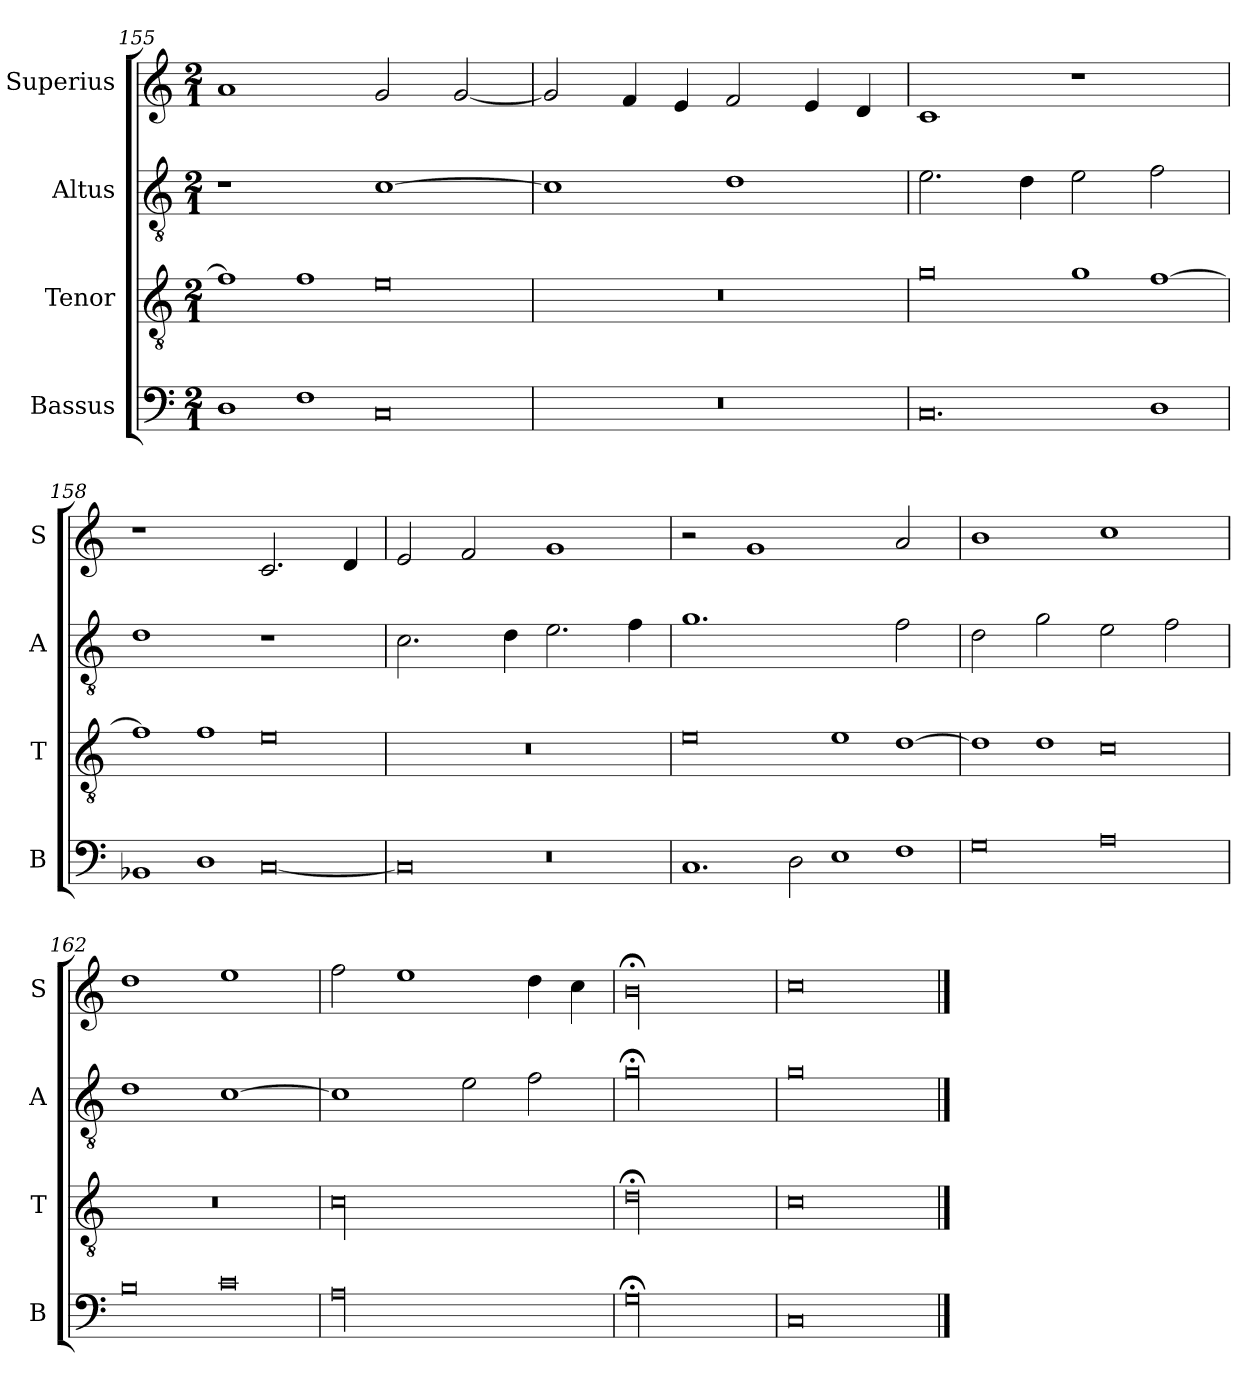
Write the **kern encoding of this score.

**kern	**kern	**kern	**kern
*part4	*part3	*part2	*part1
*staff4	*staff3	*staff2	*staff1
*I"Bassus	*I"Tenor	*I"Altus	*I"Superius
*I'B	*I'T	*I'A	*I'S
*clefF4	*clefGv2	*clefGv2	*clefG2
*k[]	*k[]	*k[]	*k[]
*M2/1	*M2/1	*M2/1	*M2/1
=155	=155	=155	=155
!LO:N:vis=1	!LO:N:vis=1	!	!
2D\	2f\]	1r	1a
!LO:N:vis=1	!LO:N:vis=1	!	!
2F\	2f\	.	.
!LO:N:vis=0	!LO:N:vis=0	!	!
1C	1e	[1c	2g/
.	.	.	[2g/
=156	=156	=156	=156
!LO:N:vis=00	!LO:N:vis=00	!	!
0r	0r	1c]	2g/]
.	.	.	4f/
.	.	.	4e/
.	.	1d	2f/
.	.	.	4e/
.	.	.	4d/
=157	=157	=157	=157
!LO:N:vis=0.	!LO:N:vis=0	!	!
1.C	1g	2.e\	1c
.	.	4d\	.
!	!LO:N:vis=1	!	!
.	2g\	2e\	1r
!LO:N:vis=1	!LO:N:vis=1	!	!
2D\	[2f\	2f\	.
=158	=158	=158	=158
!LO:N:vis=1	!LO:N:vis=1	!	!
2BB-X/	2f\]	1d	1r
!LO:N:vis=1	!LO:N:vis=1	!	!
2D\	2f\	.	.
!LO:N:vis=0	!LO:N:vis=0	!	!
[1C	1e	1r	2.c/
.	.	.	4d/
=159	=159	=159	=159
!LO:N:vis=0	!LO:N:vis=00	!	!
1C]	0r	2.c\	2e/
.	.	.	2f/
.	.	4d\	.
!LO:N:vis=0	!	!	!
1r	.	2.e\	1g
.	.	4f\	.
=160	=160	=160	=160
!LO:N:vis=1.	!LO:N:vis=0	!	!
2.C/	1e	1.g	2r
.	.	.	1g
!LO:N:vis=2	!	!	!
4D\	.	.	.
!LO:N:vis=1	!LO:N:vis=1	!	!
2E\	2e\	.	.
!LO:N:vis=1	!LO:N:vis=1	!	!
2F\	[2d\	2f\	2a/
=161	=161	=161	=161
!LO:N:vis=0	!LO:N:vis=1	!	!
1G	2d\]	2d\	1b
!	!LO:N:vis=1	!	!
.	2d\	2g\	.
!LO:N:vis=0	!LO:N:vis=0	!	!
1A	1c	2e\	1cc
.	.	2f\	.
=162	=162	=162	=162
!LO:N:vis=0	!LO:N:vis=00	!	!
1B	0r	1d	1dd
!LO:N:vis=0	!	!	!
1c	.	[1c	1ee
=163	=163	=163	=163
!LO:N:vis=00	!LO:N:vis=00	!	!
0A	0c	1c]	2ff\
.	.	.	1ee
.	.	2e\	.
.	.	2f\	4dd\
.	.	.	4cc\
=164	=164	=164	=164
!LO:N:vis=00	!LO:N:vis=00	!LO:N:vis=00	!LO:N:vis=00
0G;<	0d;<	0g;<	0b;<
=165	=165	=165	=165
0C	0c	0g	0cc
==	==	==	==
*-	*-	*-	*-
